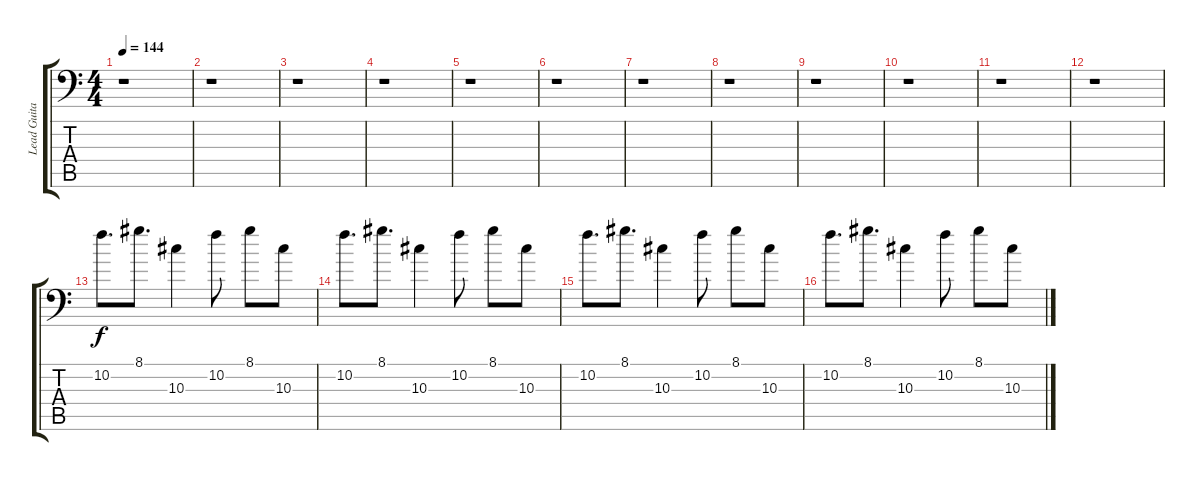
\track ("Lead Guitar" "Lead Guita") {instrument distortionguitar}
\staff {score tabs}
\tuning (C4 G3 Eb3 Bb2 F2 Bb1) {hide}
\ts (4 4)
\tempo 144
\clef f4
\ks c
r.1{dy f} |
r.1 |
r.1 |
r.1 |
r.1 |
r.1 |
r.1 |
r.1 |
r.1 |
r.1 |
r.1 |
r.1 |
10.2.8{d} 8.1.8{d} 10.3.4 10.2.8 8.1.8 10.3.8 |
10.2.8{d} 8.1.8{d} 10.3.4 10.2.8 8.1.8 10.3.8 |
10.2.8{d} 8.1.8{d} 10.3.4 10.2.8 8.1.8 10.3.8 |
10.2.8{d} 8.1.8{d} 10.3.4 10.2.8 8.1.8 10.3.8
